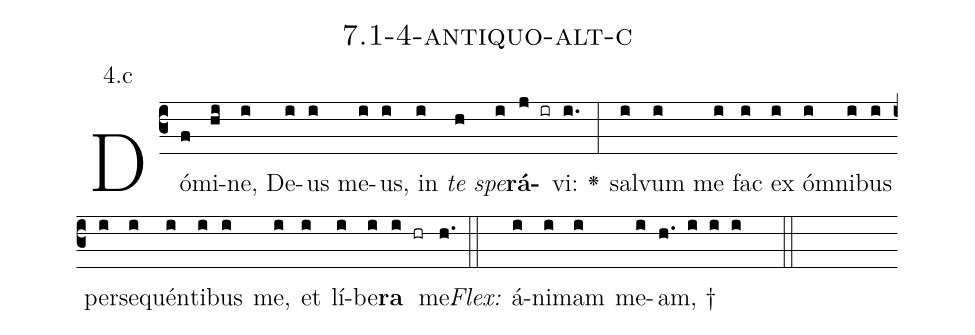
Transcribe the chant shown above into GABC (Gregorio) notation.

name: 7.1-4-antiquo-alt-c;
annotation: 4.c;
%%
(c3)Dó(f)mi(hi)ne,(i) De(i)us(i) me(i)us,(i) in(i) <i>te</i>(h) <i>spe</i>(i)<b>rá</b>(j ir)vi:(i.) <v>\greheightstar</v>(:) sal(i)vum(i) me(i) fac(i) ex(i) óm(i)ni(i)bus(i) per(i)se(i)quén(i)ti(i)bus(i) me,(i) et(i) lí(i)be(i)<b>ra</b>(i hr) me.(h.) (::)
<i>Flex:</i>()  á(i)ni(i)mam(i) me(i)am, †(h. i i i  ::)

%E(i) u(i) o(i) u(i) a(i) e.(h.) (::)
